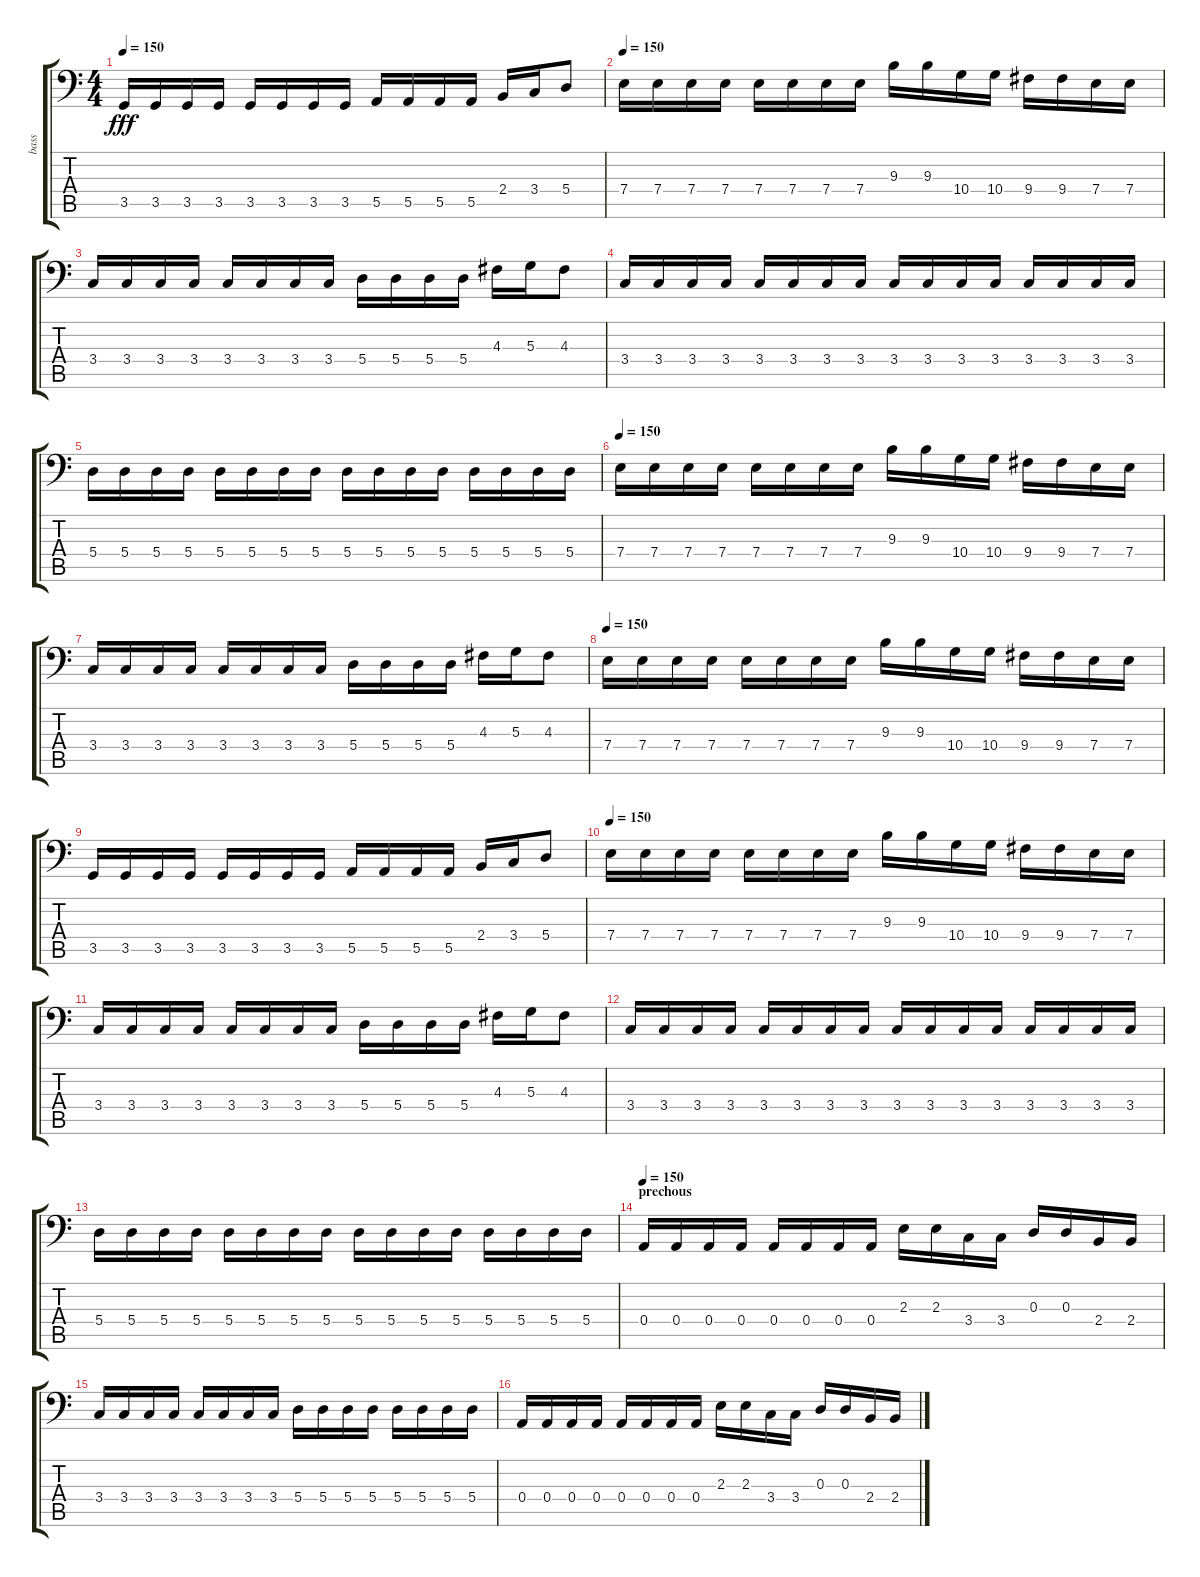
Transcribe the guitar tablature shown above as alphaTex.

\track ("bass" "bass") {instrument electricbassfinger}
\staff {score tabs}
\tuning (C3 G2 D2 A1 E1 B0) {hide}
\ts (4 4)
\tempo 150
\clef f4
\ks c
3.5.16{dy fff} 3.5.16 3.5.16 3.5.16 3.5.16 3.5.16 3.5.16 3.5.16 5.5.16 5.5.16 5.5.16 5.5.16 2.4.16 3.4.16 5.4.8 |
\tempo 150
7.4.16 7.4.16 7.4.16 7.4.16 7.4.16 7.4.16 7.4.16 7.4.16 9.3.16 9.3.16 10.4.16 10.4.16 9.4.16 9.4.16 7.4.16 7.4.16 |
3.4.16 3.4.16 3.4.16 3.4.16 3.4.16 3.4.16 3.4.16 3.4.16 5.4.16 5.4.16 5.4.16 5.4.16 4.3.16 5.3.16 4.3.8 |
3.4.16 3.4.16 3.4.16 3.4.16 3.4.16 3.4.16 3.4.16 3.4.16 3.4.16 3.4.16 3.4.16 3.4.16 3.4.16 3.4.16 3.4.16 3.4.16 |
5.4.16 5.4.16 5.4.16 5.4.16 5.4.16 5.4.16 5.4.16 5.4.16 5.4.16 5.4.16 5.4.16 5.4.16 5.4.16 5.4.16 5.4.16 5.4.16 |
\tempo 150
7.4.16 7.4.16 7.4.16 7.4.16 7.4.16 7.4.16 7.4.16 7.4.16 9.3.16 9.3.16 10.4.16 10.4.16 9.4.16 9.4.16 7.4.16 7.4.16 |
3.4.16 3.4.16 3.4.16 3.4.16 3.4.16 3.4.16 3.4.16 3.4.16 5.4.16 5.4.16 5.4.16 5.4.16 4.3.16 5.3.16 4.3.8 |
\tempo 150
7.4.16 7.4.16 7.4.16 7.4.16 7.4.16 7.4.16 7.4.16 7.4.16 9.3.16 9.3.16 10.4.16 10.4.16 9.4.16 9.4.16 7.4.16 7.4.16 |
3.5.16 3.5.16 3.5.16 3.5.16 3.5.16 3.5.16 3.5.16 3.5.16 5.5.16 5.5.16 5.5.16 5.5.16 2.4.16 3.4.16 5.4.8 |
\tempo 150
7.4.16 7.4.16 7.4.16 7.4.16 7.4.16 7.4.16 7.4.16 7.4.16 9.3.16 9.3.16 10.4.16 10.4.16 9.4.16 9.4.16 7.4.16 7.4.16 |
3.4.16 3.4.16 3.4.16 3.4.16 3.4.16 3.4.16 3.4.16 3.4.16 5.4.16 5.4.16 5.4.16 5.4.16 4.3.16 5.3.16 4.3.8 |
3.4.16 3.4.16 3.4.16 3.4.16 3.4.16 3.4.16 3.4.16 3.4.16 3.4.16 3.4.16 3.4.16 3.4.16 3.4.16 3.4.16 3.4.16 3.4.16 |
5.4.16 5.4.16 5.4.16 5.4.16 5.4.16 5.4.16 5.4.16 5.4.16 5.4.16 5.4.16 5.4.16 5.4.16 5.4.16 5.4.16 5.4.16 5.4.16 |
\section ("" "prechous")
\tempo 150
0.4.16 0.4.16 0.4.16 0.4.16 0.4.16 0.4.16 0.4.16 0.4.16 2.3.16 2.3.16 3.4.16 3.4.16 0.3.16 0.3.16 2.4.16 2.4.16 |
3.4.16 3.4.16 3.4.16 3.4.16 3.4.16 3.4.16 3.4.16 3.4.16 5.4.16 5.4.16 5.4.16 5.4.16 5.4.16 5.4.16 5.4.16 5.4.16 |
0.4.16 0.4.16 0.4.16 0.4.16 0.4.16 0.4.16 0.4.16 0.4.16 2.3.16 2.3.16 3.4.16 3.4.16 0.3.16 0.3.16 2.4.16 2.4.16
